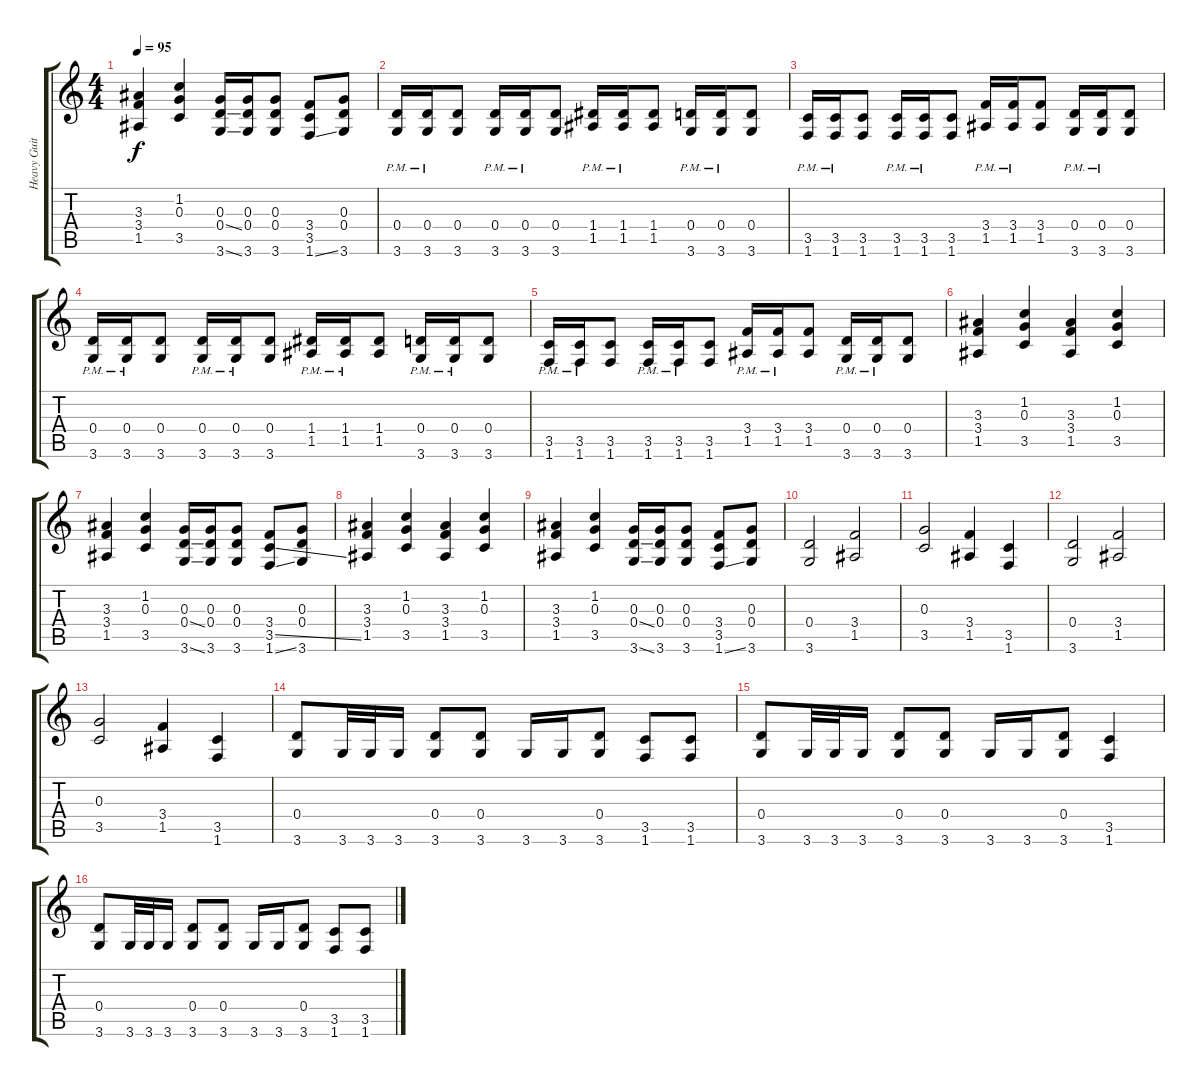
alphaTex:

\track ("Heavy Guitar" "Heavy Guit") {instrument distortionguitar}
\staff {score tabs}
\tuning (E4 B3 G3 D3 A2 E2) {hide}
\ts (4 4)
\tempo 95
\clef g2
\ks c
(3.3 3.4 1.5).4{dy f} (1.2 0.3 3.5).4 (0.3 0.4{ss} 3.6{ss}).16 (0.3 0.4 3.6).16 (0.3 0.4 3.6).8 (3.4 3.5 1.6{ss}).8 (0.3 0.4 3.6).8 |
(0.4{pm} 3.6{pm}).16 (0.4{pm} 3.6{pm}).16 (0.4 3.6).8 (0.4{pm} 3.6{pm}).16 (0.4{pm} 3.6{pm}).16 (0.4 3.6).8 (1.4{pm} 1.5{pm}).16 (1.4{pm} 1.5{pm}).16 (1.4 1.5).8 (0.4{pm} 3.6{pm}).16 (0.4{pm} 3.6{pm}).16 (0.4 3.6).8 |
(3.5{pm} 1.6{pm}).16 (3.5{pm} 1.6{pm}).16 (3.5 1.6).8 (3.5{pm} 1.6{pm}).16 (3.5{pm} 1.6{pm}).16 (3.5 1.6).8 (3.4{pm} 1.5{pm}).16 (3.4{pm} 1.5{pm}).16 (3.4 1.5).8 (0.4{pm} 3.6{pm}).16 (0.4{pm} 3.6{pm}).16 (0.4 3.6).8 |
(0.4{pm} 3.6{pm}).16 (0.4{pm} 3.6{pm}).16 (0.4 3.6).8 (0.4{pm} 3.6{pm}).16 (0.4{pm} 3.6{pm}).16 (0.4 3.6).8 (1.4{pm} 1.5{pm}).16 (1.4{pm} 1.5{pm}).16 (1.4 1.5).8 (0.4{pm} 3.6{pm}).16 (0.4{pm} 3.6{pm}).16 (0.4 3.6).8 |
(3.5{pm} 1.6{pm}).16 (3.5{pm} 1.6{pm}).16 (3.5 1.6).8 (3.5{pm} 1.6{pm}).16 (3.5{pm} 1.6{pm}).16 (3.5 1.6).8 (3.4{pm} 1.5{pm}).16 (3.4{pm} 1.5{pm}).16 (3.4 1.5).8 (0.4{pm} 3.6{pm}).16 (0.4{pm} 3.6{pm}).16 (0.4 3.6).8 |
(3.3 3.4 1.5).4 (1.2 0.3 3.5).4 (3.3 3.4 1.5).4 (1.2 0.3 3.5).4 |
(3.3 3.4 1.5).4 (1.2 0.3 3.5).4 (0.3 0.4{ss} 3.6{ss}).16 (0.3 0.4 3.6).16 (0.3 0.4 3.6).8 (3.4 3.5{ss} 1.6{ss}).8 (0.3 0.4 3.6).8 |
(3.3 3.4 1.5).4 (1.2 0.3 3.5).4 (3.3 3.4 1.5).4 (1.2 0.3 3.5).4 |
(3.3 3.4 1.5).4 (1.2 0.3 3.5).4 (0.3 0.4{ss} 3.6{ss}).16 (0.3 0.4 3.6).16 (0.3 0.4 3.6).8 (3.4 3.5 1.6{ss}).8 (0.3 0.4 3.6).8 |
(0.4 3.6).2 (3.4 1.5).2 |
(0.3 3.5).2 (3.4 1.5).4 (3.5 1.6).4 |
(0.4 3.6).2 (3.4 1.5).2 |
(0.3 3.5).2 (3.4 1.5).4 (3.5 1.6).4 |
(0.4 3.6).8 3.6.32 3.6.32 3.6.16 (0.4 3.6).8 (0.4 3.6).8 3.6.16 3.6.16 (0.4 3.6).8 (3.5 1.6).8 (3.5 1.6).8 |
(0.4 3.6).8 3.6.32 3.6.32 3.6.16 (0.4 3.6).8 (0.4 3.6).8 3.6.16 3.6.16 (0.4 3.6).8 (3.5 1.6).4 |
(0.4 3.6).8 3.6.32 3.6.32 3.6.16 (0.4 3.6).8 (0.4 3.6).8 3.6.16 3.6.16 (0.4 3.6).8 (3.5 1.6).8 (3.5 1.6).8
